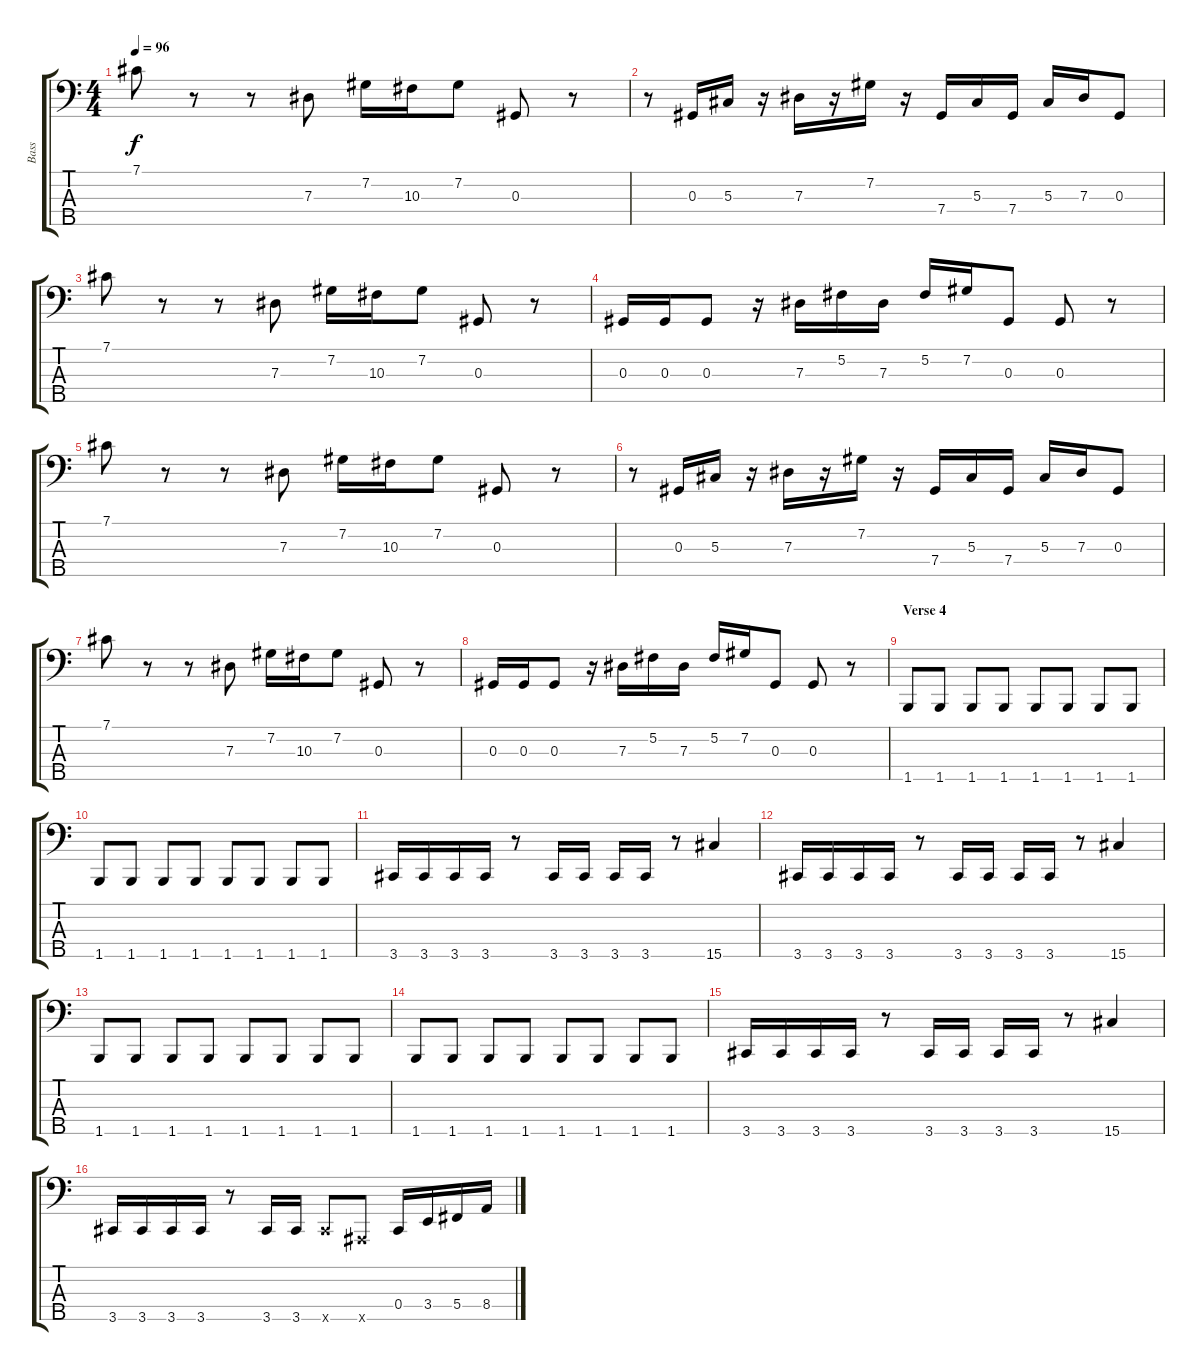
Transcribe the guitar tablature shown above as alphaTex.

\track ("Bass" "Bass") {instrument electricbassfinger}
\staff {score tabs}
\tuning (Gb2 Db2 Ab1 Db1 Bb0) {hide}
\ts (4 4)
\tempo 96
\clef f4
\ks c
7.1.8{dy f} r.8 r.8 7.3.8 7.2.16 10.3.16 7.2.8 0.3.8 r.8 |
r.8 0.3.16 5.3.16 r.16 7.3.16 r.16 7.2.16 r.16 7.4.16 5.3.16 7.4.16 5.3.16 7.3.16 0.3.8 |
7.1.8 r.8 r.8 7.3.8 7.2.16 10.3.16 7.2.8 0.3.8 r.8 |
0.3.16 0.3.16 0.3.8 r.16 7.3.16 5.2.16 7.3.16 5.2.16 7.2.16 0.3.8 0.3.8 r.8 |
7.1.8 r.8 r.8 7.3.8 7.2.16 10.3.16 7.2.8 0.3.8 r.8 |
r.8 0.3.16 5.3.16 r.16 7.3.16 r.16 7.2.16 r.16 7.4.16 5.3.16 7.4.16 5.3.16 7.3.16 0.3.8 |
7.1.8 r.8 r.8 7.3.8 7.2.16 10.3.16 7.2.8 0.3.8 r.8 |
0.3.16 0.3.16 0.3.8 r.16 7.3.16 5.2.16 7.3.16 5.2.16 7.2.16 0.3.8 0.3.8 r.8 |
\section ("" "Verse 4")
1.5.8 1.5.8 1.5.8 1.5.8 1.5.8 1.5.8 1.5.8 1.5.8 |
1.5.8 1.5.8 1.5.8 1.5.8 1.5.8 1.5.8 1.5.8 1.5.8 |
3.5.16 3.5.16 3.5.16 3.5.16 r.8 3.5.16 3.5.16 3.5.16 3.5.16 r.8 15.5.4 |
3.5.16 3.5.16 3.5.16 3.5.16 r.8 3.5.16 3.5.16 3.5.16 3.5.16 r.8 15.5.4 |
1.5.8 1.5.8 1.5.8 1.5.8 1.5.8 1.5.8 1.5.8 1.5.8 |
1.5.8 1.5.8 1.5.8 1.5.8 1.5.8 1.5.8 1.5.8 1.5.8 |
3.5.16 3.5.16 3.5.16 3.5.16 r.8 3.5.16 3.5.16 3.5.16 3.5.16 r.8 15.5.4 |
3.5.16 3.5.16 3.5.16 3.5.16 r.8 3.5.16 3.5.16 3.5{x}.8 0.5{x}.8 0.4.16 3.4.16 5.4.16 8.4.16
